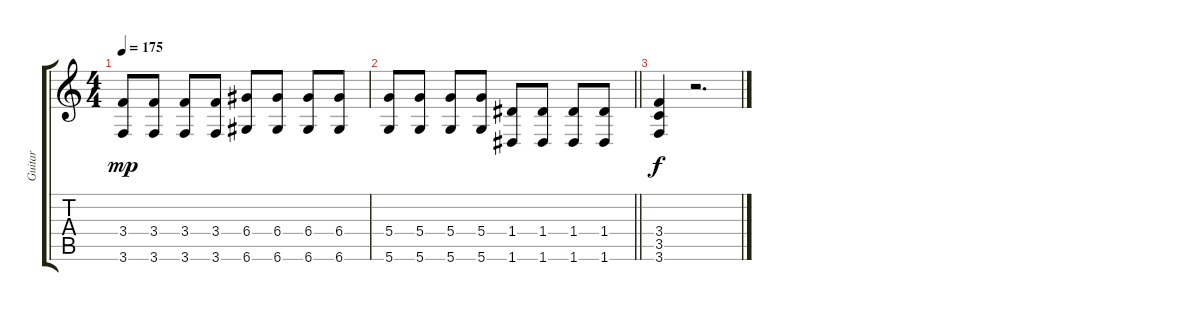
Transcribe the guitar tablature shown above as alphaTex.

\track ("Guitar" "Guitar") {instrument distortionguitar}
\staff {score tabs}
\tuning (E4 B3 G3 D3 A2 D2) {hide}
\ts (4 4)
\tempo 175
\clef g2
\ks c
(3.4 3.6).8{dy mp} (3.4 3.6).8 (3.4 3.6).8 (3.4 3.6).8 (6.4 6.6).8 (6.4 6.6).8 (6.4 6.6).8 (6.4 6.6).8 |
\barLineRight lightlight
(5.4 5.6).8 (5.4 5.6).8 (5.4 5.6).8 (5.4 5.6).8 (1.4 1.6).8 (1.4 1.6).8 (1.4 1.6).8 (1.4 1.6).8 |
(3.4 3.5 3.6).4{dy f} r.2{d}
